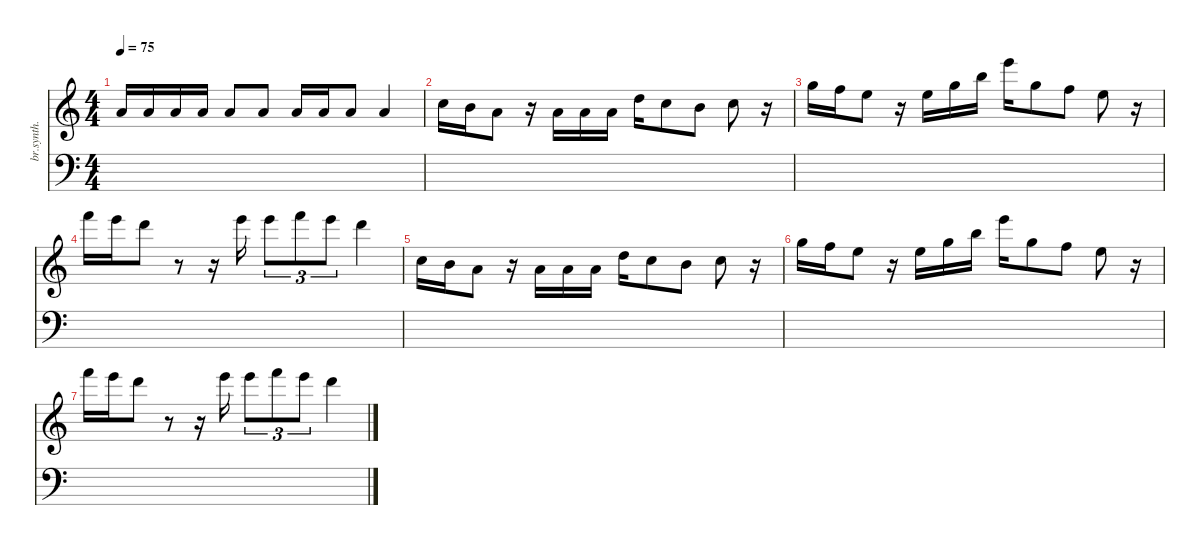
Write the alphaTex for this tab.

\defaultSystemsLayout 4
\hideDynamics
\bracketExtendMode nobrackets
\otherSystemsTrackNameOrientation horizontal
\track ("Brass Synthesizer" "br.synth.") {instrument synthbrass1}
\staff {score}
\tuning (E4 B3 G3 D3 A2 E2)
\ts (4 4)
\tempo 75
\clef g2
\ks c
14.3.16{dy mf beam Up} 14.3.16{beam Up} 14.3.16{beam Up} 14.3.16{beam Up} 14.3.8{beam Up} 14.3.8{beam Up} 14.3.16{beam Up} 14.3.16{beam Up} 14.3.8{beam Up} 14.3.4{beam Up} |
13.2.16{beam Down} 12.2.16{beam Down} 14.3.8{beam Down} r.16{beam Down} 14.3.16{beam Up} 14.3.16{beam Up} 14.3.16{beam Up} 15.2.16{beam Down} 13.2.8{beam Down} 12.2.8{beam Down} 13.2.8{beam Down} r.16{beam Down} |
34.5.16{beam Down} 32.5.16{beam Down} 12.1.8{beam Down} r.16{beam Down} 12.1.16{beam Down} 29.4.16{beam Down} 28.3.16{beam Down} 29.2.16{beam Down} 29.4.8{beam Down} 32.5.8{beam Down} 12.1.8{beam Down} r.16{beam Down} |
44.5.16{beam Down} 43.5.16{beam Down} 41.5.8{beam Down} r.8{beam Down} r.16{beam Down} 43.5.16{beam Down} 43.5.8{tu (3 2) beam Down} 44.5.8{tu (3 2) beam Down} 43.5.8{tu (3 2) beam Down} 41.5.4{beam Down} |
13.2.16{beam Down} 12.2.16{beam Down} 14.3.8{beam Down} r.16{beam Down} 14.3.16{beam Up} 14.3.16{beam Up} 14.3.16{beam Up} 15.2.16{beam Down} 13.2.8{beam Down} 12.2.8{beam Down} 13.2.8{beam Down} r.16{beam Down} |
34.5.16{beam Down} 32.5.16{beam Down} 12.1.8{beam Down} r.16{beam Down} 12.1.16{beam Down} 29.4.16{beam Down} 28.3.16{beam Down} 29.2.16{beam Down} 29.4.8{beam Down} 32.5.8{beam Down} 12.1.8{beam Down} r.16{beam Down} |
30.2.16{beam Down} 29.2.16{beam Down} 27.2.8{beam Down} r.8{beam Down} r.16{beam Down} 24.1.16{beam Down} 24.1.8{tu (3 2) beam Down} 49.6.8{tu (3 2) beam Down} 24.1.8{tu (3 2) beam Down} 27.2.4{beam Down}
\staff {score}
\tuning (G2 D2 A1 E1 B0)
\clef f4
\ottava regular
\simile none
\ks c
|
|
|
|
|
|
